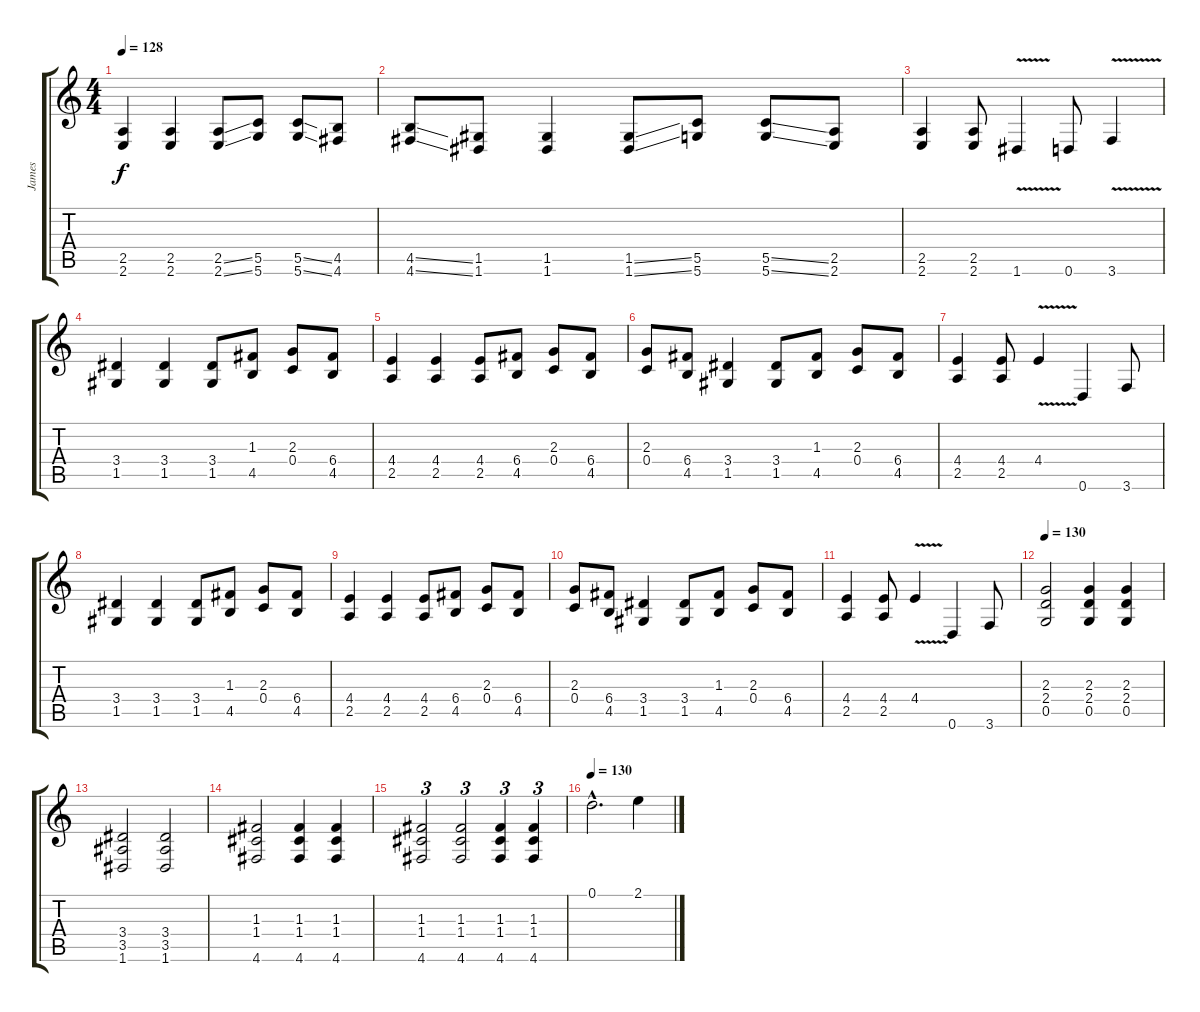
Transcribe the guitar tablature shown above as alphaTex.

\track ("James" "James") {instrument distortionguitar}
\staff {score tabs}
\tuning (D4 A3 F3 C3 G2 D2) {hide}
\ts (4 4)
\tempo 128
\clef g2
\ks c
(2.5 2.6).4{dy f} (2.5 2.6).4 (2.5{ss} 2.6{ss}).8 (5.5 5.6).8 (5.5{ss} 5.6{ss}).8 (4.5 4.6).8 |
(4.5{ss} 4.6{ss}).8 (1.5 1.6).8 (1.5 1.6).4 (1.5{ss} 1.6{ss}).8 (5.5 5.6).8 (5.5{ss} 5.6{ss}).8 (2.5 2.6).8 |
(2.5 2.6).4 (2.5 2.6).8 1.6{v}.4 0.6.8 3.6{v}.4 |
(3.4 1.5).4 (3.4 1.5).4 (3.4 1.5).8 (1.3 4.5).8 (2.3 0.4).8 (6.4 4.5).8 |
(4.4 2.5).4 (4.4 2.5).4 (4.4 2.5).8 (6.4 4.5).8 (2.3 0.4).8 (6.4 4.5).8 |
(2.3 0.4).8 (6.4 4.5).8 (3.4 1.5).4 (3.4 1.5).8 (1.3 4.5).8 (2.3 0.4).8 (6.4 4.5).8 |
(4.4 2.5).4 (4.4 2.5).8 4.4{v}.4 0.6.4 3.6.8 |
(3.4 1.5).4 (3.4 1.5).4 (3.4 1.5).8 (1.3 4.5).8 (2.3 0.4).8 (6.4 4.5).8 |
(4.4 2.5).4 (4.4 2.5).4 (4.4 2.5).8 (6.4 4.5).8 (2.3 0.4).8 (6.4 4.5).8 |
(2.3 0.4).8 (6.4 4.5).8 (3.4 1.5).4 (3.4 1.5).8 (1.3 4.5).8 (2.3 0.4).8 (6.4 4.5).8 |
(4.4 2.5).4 (4.4 2.5).8 4.4{v}.4 0.6.4 3.6.8 |
\tempo 130
(2.3 2.4 0.5).2 (2.3 2.4 0.5).4 (2.3 2.4 0.5).4 |
(3.4 3.5 1.6).2 (3.4 3.5 1.6).2 |
(1.3 1.4 4.6).2 (1.3 1.4 4.6).4 (1.3 1.4 4.6).4 |
(1.3 1.4 4.6).2{tu (3 2)} (1.3 1.4 4.6).2{tu (3 2)} (1.3 1.4 4.6).4{tu (3 2)} (1.3 1.4 4.6).4{tu (3 2)} |
\tempo 130
0.1{hac}.2{d} 2.1.4
